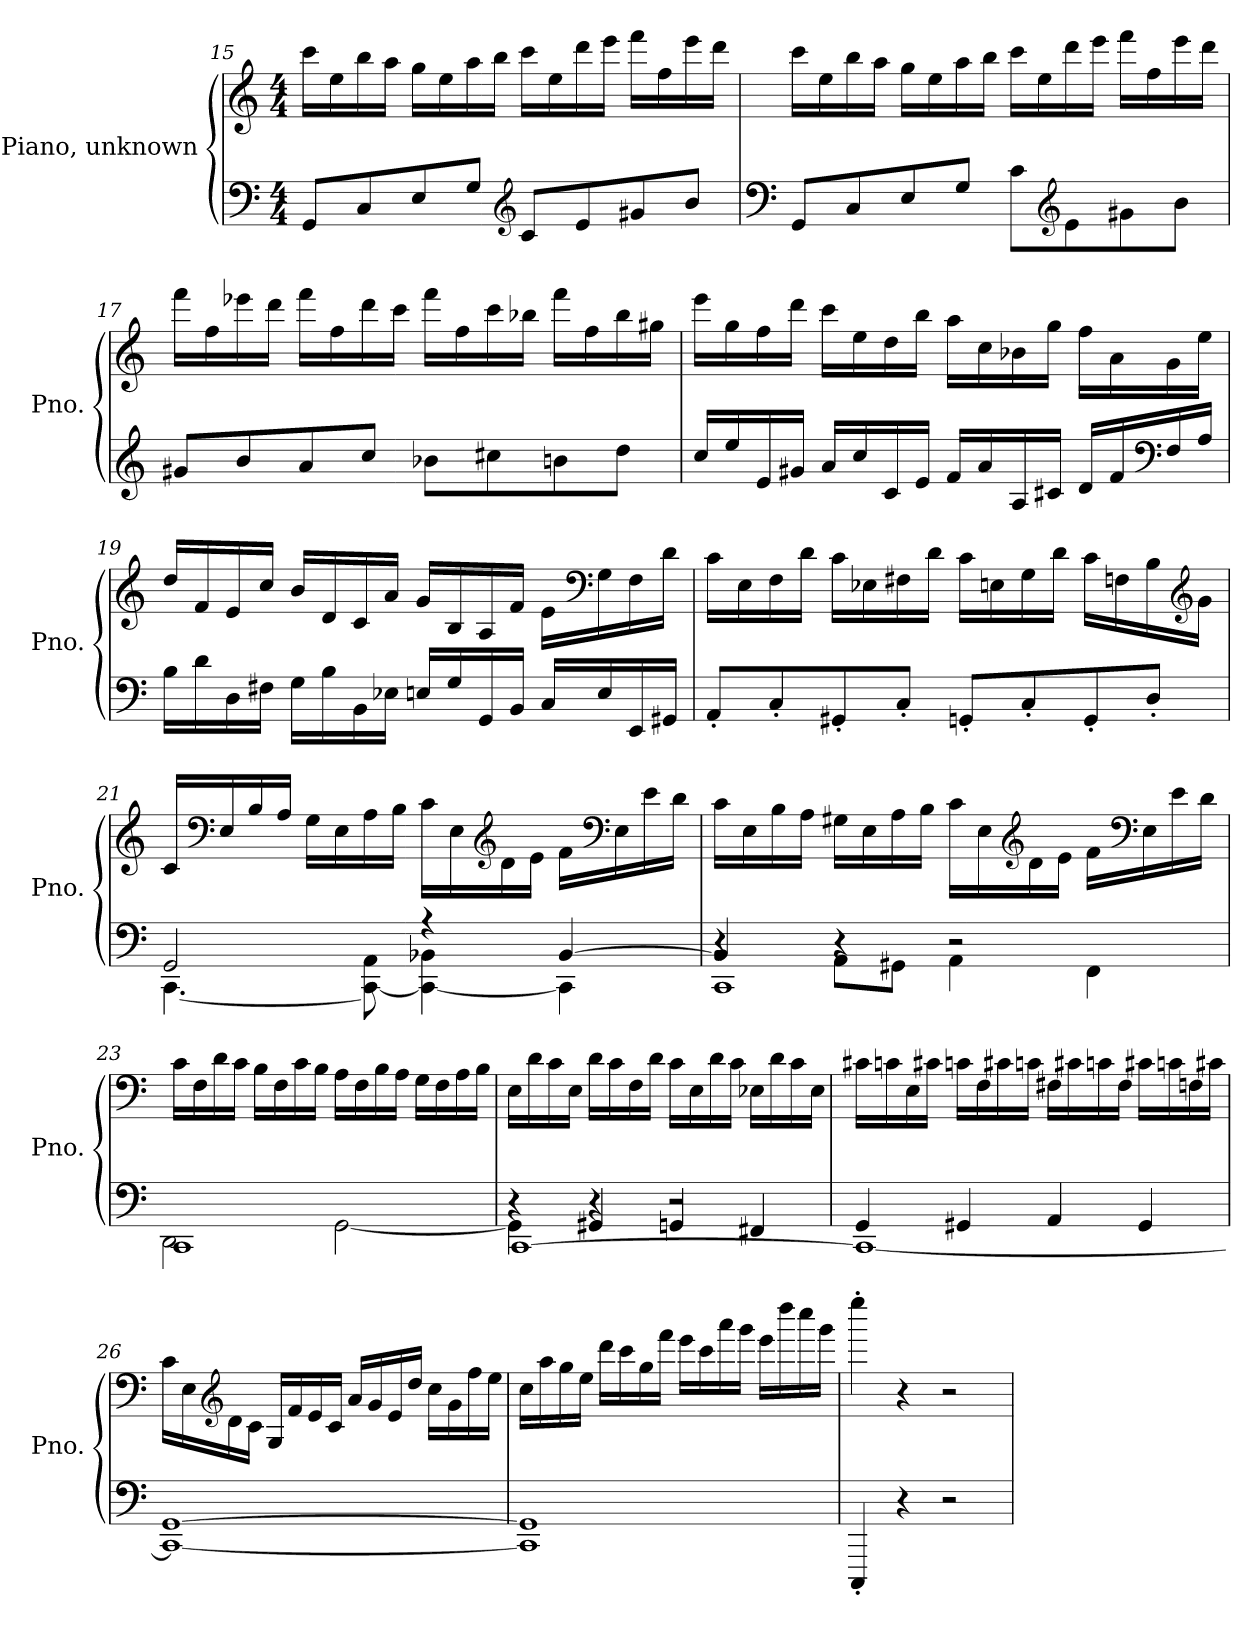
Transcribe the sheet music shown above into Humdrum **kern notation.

**kern	**kern
*part1	*part1
*staff2	*staff1
*I"Piano, unknown	*
*I'Pno.	*
!!LO:LB:g=z
*clefF4	*clefG2
*k[]	*k[]
*M4/4	*M4/4
=15	=15
8GG/L	16ccc\LL
.	16ee\
8C/	16bb\
.	16aa\JJ
8E/	16gg\LL
.	16ee\
8G/J	16aa\
.	16bb\JJ
*clefG2	*
8c/L	16ccc\LL
.	16ee\
8e/	16ddd\
.	16eee\JJ
8g#X/	16fff\LL
.	16ff\
8b/J	16eee\
.	16ddd\JJ
=16	=16
*clefF4	*
8GG/L	16ccc\LL
.	16ee\
8C/	16bb\
.	16aa\JJ
8E/	16gg\LL
.	16ee\
8G/J	16aa\
.	16bb\JJ
8c\L	16ccc\LL
.	16ee\
*clefG2	*
8e\	16ddd\
.	16eee\JJ
8g#X\	16fff\LL
.	16ff\
8b\J	16eee\
.	16ddd\JJ
!!LO:LB:g=z
=17	=17
8g#X/L	16fff\LL
.	16ff\
8b/	16eee-X\
.	16ddd\JJ
8a/	16fff\LL
.	16ff\
8cc/J	16ddd\
.	16ccc\JJ
8b-X\L	16fff\LL
.	16ff\
8cc#X\	16ccc\
.	16bb-X\JJ
8bn\	16fff\LL
.	16ff\
8dd\J	16bb-\
.	16gg#X\JJ
=18	=18
16cc/LL	16eee\LL
16ee/	16gg\
16e/	16ff\
16g#X/JJ	16ddd\JJ
16a/LL	16ccc\LL
16cc/	16ee\
16c/	16dd\
16e/JJ	16bb\JJ
16f/LL	16aa\LL
16a/	16cc\
16A/	16b-X\
16c#X/JJ	16gg\JJ
16d/LL	16ff\LL
16f/	16a\
*clefF4	*
16F/	16g\
16A/JJ	16ee\JJ
!!LO:LB:g=z
=19	=19
16B\LL	16dd/LL
16d\	16f/
16D\	16e/
16F#X\JJ	16cc/JJ
16G\LL	16b/LL
16B\	16d/
16BB\	16c/
16E-X\JJ	16a/JJ
16En/LL	16g/LL
16G/	16B/
16GG/	16A/
16BB/JJ	16f/JJ
16C/LL	16e\LL
*	*clefF4
16E/	16G\
16EE/	16F\
16GG#X/JJ	16d\JJ
=20	=20
8AA'/L	16c\LL
.	16E\
8C'/	16F\
.	16d\JJ
8GG#X'/	16c\LL
.	16E-X\
8C'/J	16F#X\
.	16d\JJ
8GGn'/L	16c\LL
.	16En\
8C'/	16G\
.	16d\JJ
8GG'/	16c\LL
.	16Fn\
8D'/J	16B\
*	*clefG2
.	16g\JJ
!!LO:LB:g=z
=21	=21
*^	*
2GG/	[4.CC\	16c/LL
*	*	*clefF4
.	.	16E/
.	.	16B/
.	.	16A/JJ
.	.	16G\LL
.	.	16E\
.	8CC\_ 8AA\	16A\
.	.	16B\JJ
4r	4CC\_ 4BB-X\	16c\LL
.	.	16E\
*	*	*clefG2
.	.	16d\
.	.	16e\JJ
[4BB-/	4CC\]	16f\LL
*	*	*clefF4
.	.	16E\
.	.	16e\
.	.	16d\JJ
=22	=22	=22
*	*^	*
4BB-/]	4r	1CC	16c\LL
.	.	.	16E\
.	.	.	16B\
.	.	.	16A\JJ
4r	8AA\L	.	16G#X\LL
.	.	.	16E\
.	8GG#X\J	.	16A\
.	.	.	16B\JJ
2r	4AA\	.	16c\LL
.	.	.	16E\
*	*	*	*clefG2
.	.	.	16d\
.	.	.	16e\JJ
.	4FF\	.	16f\LL
*	*	*	*clefF4
.	.	.	16E\
.	.	.	16e\
.	.	.	16d\JJ
*	*v	*v	*
!!LO:LB:g=z
=23	=23	=23
1CC	2DD\	16c\LL
.	.	16F\
.	.	16d\
.	.	16c\JJ
.	.	16B\LL
.	.	16F\
.	.	16c\
.	.	16B\JJ
.	[2GG\	16A\LL
.	.	16F\
.	.	16B\
.	.	16A\JJ
.	.	16G\LL
.	.	16F\
.	.	16A\
.	.	16B\JJ
=24	=24	=24
*	*^	*
4r	4GG\]	[1CC	16E\LL
.	.	.	16d\
.	.	.	16c\
.	.	.	16E\JJ
4GG#X/	4r	.	16d\LL
.	.	.	16c\
.	.	.	16F\
.	.	.	16d\JJ
4GGn/	2r	.	16c\LL
.	.	.	16E\
.	.	.	16d\
.	.	.	16c\JJ
4FF#X/	.	.	16E-X\LL
.	.	.	16d\
.	.	.	16c\
.	.	.	16E-\JJ
*	*v	*v	*
!!LO:PB:g=z
=25	=25	=25
4GG/	1CC_	16c#X\LL
.	.	16cn\
.	.	16E\
.	.	16c#X\JJ
4GG#X/	.	16cn\LL
.	.	16F\
.	.	16c#X\
.	.	16cn\JJ
4AA/	.	16F#X\LL
.	.	16c#X\
.	.	16cn\
.	.	16F#\JJ
4GG#/	.	16c#X\LL
.	.	16cn\
.	.	16Fn\
.	.	16c#X\JJ
=26	=26	=26
[1GG	1CC_	16c\LL
.	.	16E\
*	*	*clefG2
.	.	16d\
.	.	16c\JJ
.	.	16G/LL
.	.	16f/
.	.	16e/
.	.	16c/JJ
.	.	16a/LL
.	.	16g/
.	.	16e/
.	.	16dd/JJ
.	.	16cc\LL
.	.	16g\
.	.	16ff\
.	.	16ee\JJ
!!LO:LB:g=z
=27	=27	=27
1GG]	1CC]	16cc\LL
.	.	16aa\
.	.	16gg\
.	.	16ee\JJ
.	.	16ddd\LL
.	.	16ccc\
.	.	16gg\
.	.	16fff\JJ
.	.	16eee\LL
.	.	16ccc\
.	.	16aaa\
.	.	16ggg\JJ
.	.	16eee\LL
.	.	16dddd\
.	.	16cccc\
.	.	16ggg\JJ
*v	*v	*
=28	=28
4CCC'/	4eeee'\
4r	4r
2r	2r
=	=
*-	*-
